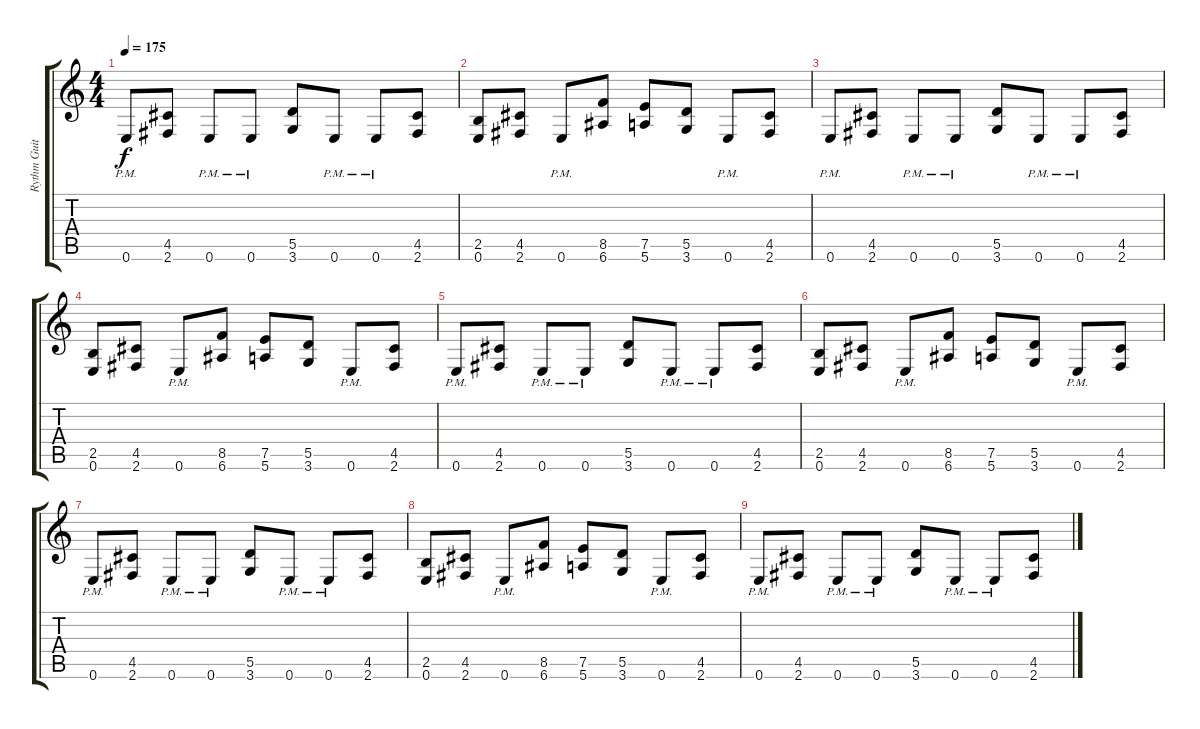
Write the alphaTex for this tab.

\track ("Rythm Guitar" "Rythm Guit") {instrument distortionguitar}
\staff {score tabs}
\tuning (E4 B3 G3 D3 A2 E2) {hide}
\ts (4 4)
\tempo 175
\clef g2
\ks c
0.6{pm}.8{dy f} (4.5 2.6).8 0.6{pm}.8 0.6{pm}.8 (5.5 3.6).8 0.6{pm}.8 0.6{pm}.8 (4.5 2.6).8 |
(2.5 0.6).8 (4.5 2.6).8 0.6{pm}.8 (8.5 6.6).8 (7.5 5.6).8 (5.5 3.6).8 0.6{pm}.8 (4.5 2.6).8 |
0.6{pm}.8 (4.5 2.6).8 0.6{pm}.8 0.6{pm}.8 (5.5 3.6).8 0.6{pm}.8 0.6{pm}.8 (4.5 2.6).8 |
(2.5 0.6).8 (4.5 2.6).8 0.6{pm}.8 (8.5 6.6).8 (7.5 5.6).8 (5.5 3.6).8 0.6{pm}.8 (4.5 2.6).8 |
0.6{pm}.8 (4.5 2.6).8 0.6{pm}.8 0.6{pm}.8 (5.5 3.6).8 0.6{pm}.8 0.6{pm}.8 (4.5 2.6).8 |
(2.5 0.6).8 (4.5 2.6).8 0.6{pm}.8 (8.5 6.6).8 (7.5 5.6).8 (5.5 3.6).8 0.6{pm}.8 (4.5 2.6).8 |
0.6{pm}.8 (4.5 2.6).8 0.6{pm}.8 0.6{pm}.8 (5.5 3.6).8 0.6{pm}.8 0.6{pm}.8 (4.5 2.6).8 |
(2.5 0.6).8 (4.5 2.6).8 0.6{pm}.8 (8.5 6.6).8 (7.5 5.6).8 (5.5 3.6).8 0.6{pm}.8 (4.5 2.6).8 |
0.6{pm}.8 (4.5 2.6).8 0.6{pm}.8 0.6{pm}.8 (5.5 3.6).8 0.6{pm}.8 0.6{pm}.8 (4.5 2.6).8
